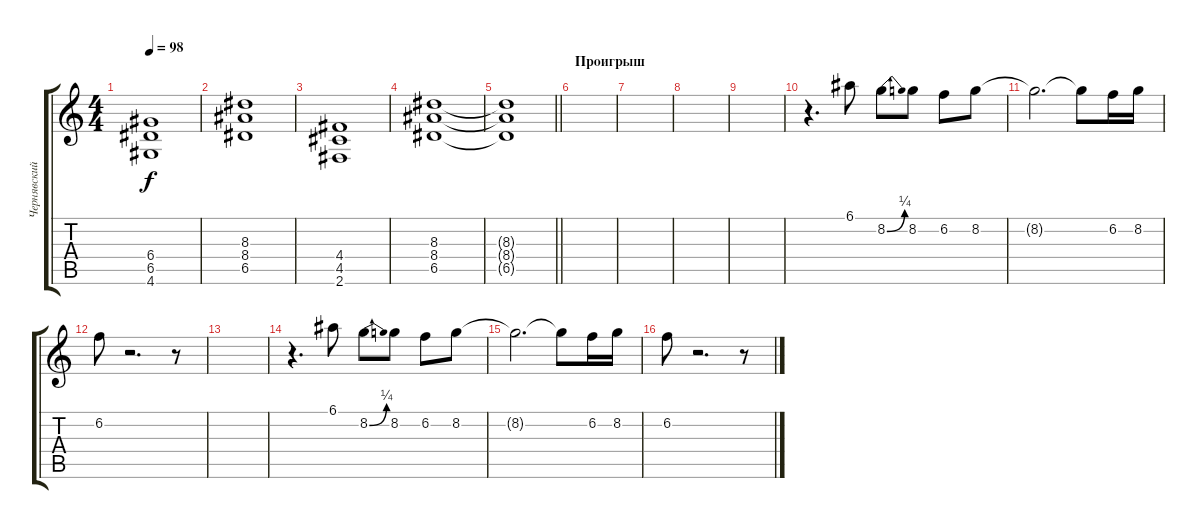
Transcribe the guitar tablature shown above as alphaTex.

\track ("Чернявский" "Чернявский") {instrument distortionguitar}
\staff {score tabs}
\tuning (E4 B3 G3 D3 A2 E2) {hide}
\ts (4 4)
\tempo 98
\clef g2
\ks c
(6.4 6.5 4.6).1{dy f} |
(8.3 8.4 6.5).1 |
(4.4 4.5 2.6).1 |
(8.3 8.4 6.5).1 |
\barLineRight lightlight
(8.3{t} 8.4{t} 6.5{t}).1 |
\section ("" "Проигрыш")
|
|
|
|
r.4{d} 6.1.8 8.2{be (bend 0 0 60 1)}.8 8.2.8 6.2.8 8.2.8 |
8.2{t}.2{d} 8.2{t}.8 6.2.16 8.2.16 |
6.2.8 r.2{d} r.8 |
|
r.4{d} 6.1.8 8.2{be (bend 0 0 60 1)}.8 8.2.8 6.2.8 8.2.8 |
8.2{t}.2{d} 8.2{t}.8 6.2.16 8.2.16 |
6.2.8 r.2{d} r.8
